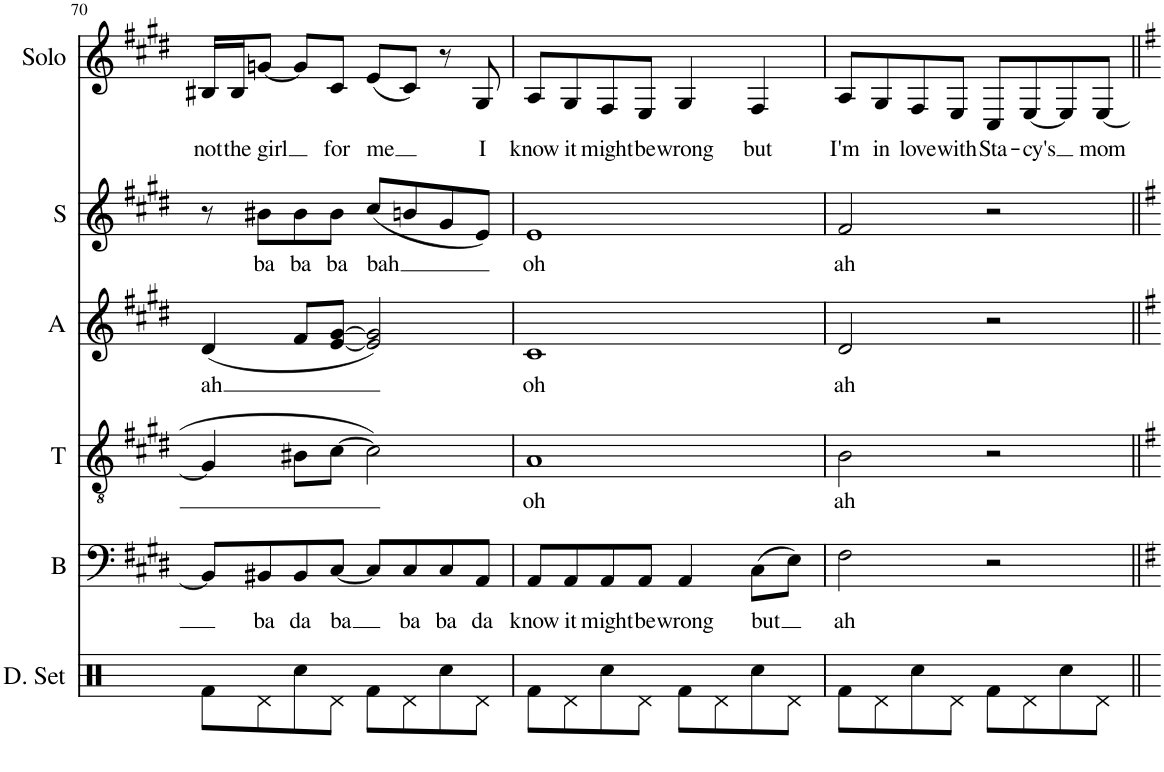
**kern	**kern	**text	**kern	**text	**kern	**text	**kern	**text	**kern	**text
*part6	*part5	*part5	*part4	*part4	*part3	*part3	*part2	*part2	*part1	*part1
*staff6	*staff5	*staff5	*staff4	*staff4	*staff3	*staff3	*staff2	*staff2	*staff1	*staff1
*I"Drumset	*I"Bass	*	*I"Tenor	*	*I"Alto	*	*I"Soprano	*	*I"Solo	*
*I'D. Set	*I'B	*	*I'T	*	*I'A	*	*I'S	*	*I'Solo	*
!!LO:PB:g=z
*clefX	*clefF4	*	*clefGv2	*	*clefG2	*	*clefG2	*	*clefG2	*
*k[]	*k[f#c#g#d#]	*	*k[f#c#g#d#]	*	*k[f#c#g#d#]	*	*k[f#c#g#d#]	*	*k[f#c#g#d#]	*
*M4/4	*M4/4	*	*M4/4	*	*M4/4	*	*M4/4	*	*M4/4	*
=70	=70	=70	=70	=70	=70	=70	=70	=70	=70	=70
!	!	!	!	!	!	!LO:LY:b	!	!	!	!LO:LY:b
8Rf\L	8BB#/L]	.	4G#/]	.	(4d#/	ah	8r	.	16B#X/LL	not
!	!	!	!	!	!	!	!	!	!	!LO:LY:b
.	.	.	.	.	.	.	.	.	16B#/J	the
!	!	!LO:LY:b	!	!	!	!	!	!LO:LY:b	!	!LO:LY:b
8Rd\	8BB#X/	ba	.	.	.	.	8b#X\L	ba	[8gn/J	girl
!	!	!LO:LY:b	!	!	!	!	!	!LO:LY:b	!	!
8Rcc\	8BB#/	da	8B#X\L	.	8f#/L	.	8b#\	ba	8g/L]	.
!	!	!LO:LY:b	!	!	!	!	!	!LO:LY:b	!	!LO:LY:b
8Rd\J	[8C#/J	ba	[8c#\J	.	[8e/ [8g#/J	.	8b#\J	ba	8c#/J	for
!	!	!	!	!	!	!	!	!LO:LY:b	!	!LO:LY:b
8Rf\L	8C#/L]	.	2c#\]	.	2e/] 2g#/])	.	(8cc#/L	bah	(8e/L	me
!	!	!LO:LY:b	!	!	!	!	!	!	!	!
8Rd\	8C#/	ba	.	.	.	.	8bn/	.	8c#/J)	.
!	!	!LO:LY:b	!	!	!	!	!	!	!	!
8Rcc\	8C#/	ba	.	.	.	.	8g#/	.	8r	.
!	!	!LO:LY:b	!	!	!	!	!	!	!	!LO:LY:b
8Rd\J	8AA/J	da	.	.	.	.	8e/J)	.	8G#/	I
=71	=71	=71	=71	=71	=71	=71	=71	=71	=71	=71
!	!	!LO:LY:b	!	!LO:LY:b	!	!LO:LY:b	!	!LO:LY:b	!	!LO:LY:b
8Rf\L	8AA/L	know	1A	oh	1c#	oh	1e	oh	8A/L	know
!	!	!LO:LY:b	!	!	!	!	!	!	!	!LO:LY:b
8Rd\	8AA/	it	.	.	.	.	.	.	8G#/	it
!	!	!LO:LY:b	!	!	!	!	!	!	!	!LO:LY:b
8Rcc\	8AA/	might	.	.	.	.	.	.	8F#/	might
!	!	!LO:LY:b	!	!	!	!	!	!	!	!LO:LY:b
8Rd\J	8AA/J	be	.	.	.	.	.	.	8E/J	be
!	!	!LO:LY:b	!	!	!	!	!	!	!	!LO:LY:b
8Rf\L	4AA/	wrong	.	.	.	.	.	.	4G#/	wrong
8Rd\	.	.	.	.	.	.	.	.	.	.
!	!	!LO:LY:b	!	!	!	!	!	!	!	!LO:LY:b
8Rcc\	(8C#\L	but	.	.	.	.	.	.	4F#/	but
8Rd\J	8E\J)	.	.	.	.	.	.	.	.	.
=72	=72	=72	=72	=72	=72	=72	=72	=72	=72	=72
!	!	!LO:LY:b	!	!LO:LY:b	!	!LO:LY:b	!	!LO:LY:b	!	!LO:LY:b
8Rf\L	2F#\	ah	2B\	ah	2d#/	ah	2f#/	ah	8A/L	I'm
!	!	!	!	!	!	!	!	!	!	!LO:LY:b
8Rd\	.	.	.	.	.	.	.	.	8G#/	in
!	!	!	!	!	!	!	!	!	!	!LO:LY:b
8Rcc\	.	.	.	.	.	.	.	.	8F#/	love
!	!	!	!	!	!	!	!	!	!	!LO:LY:b
8Rd\J	.	.	.	.	.	.	.	.	8E/J	with
!	!	!	!	!	!	!	!	!	!	!LO:LY:b
8Rf\L	2r	.	2r	.	2r	.	2r	.	8C#/L	Sta-
!	!	!	!	!	!	!	!	!	!	!LO:LY:b
8Rd\	.	.	.	.	.	.	.	.	[8E/	-cy's
8Rcc\	.	.	.	.	.	.	.	.	8E/]	.
!	!	!	!	!	!	!	!	!	!	!LO:LY:b
8Rd\J	.	.	.	.	.	.	.	.	[8E/J	mom
=||	=||	=||	=||	=||	=||	=||	=||	=||	=||	=||
*-	*-	*-	*-	*-	*-	*-	*-	*-	*-	*-
